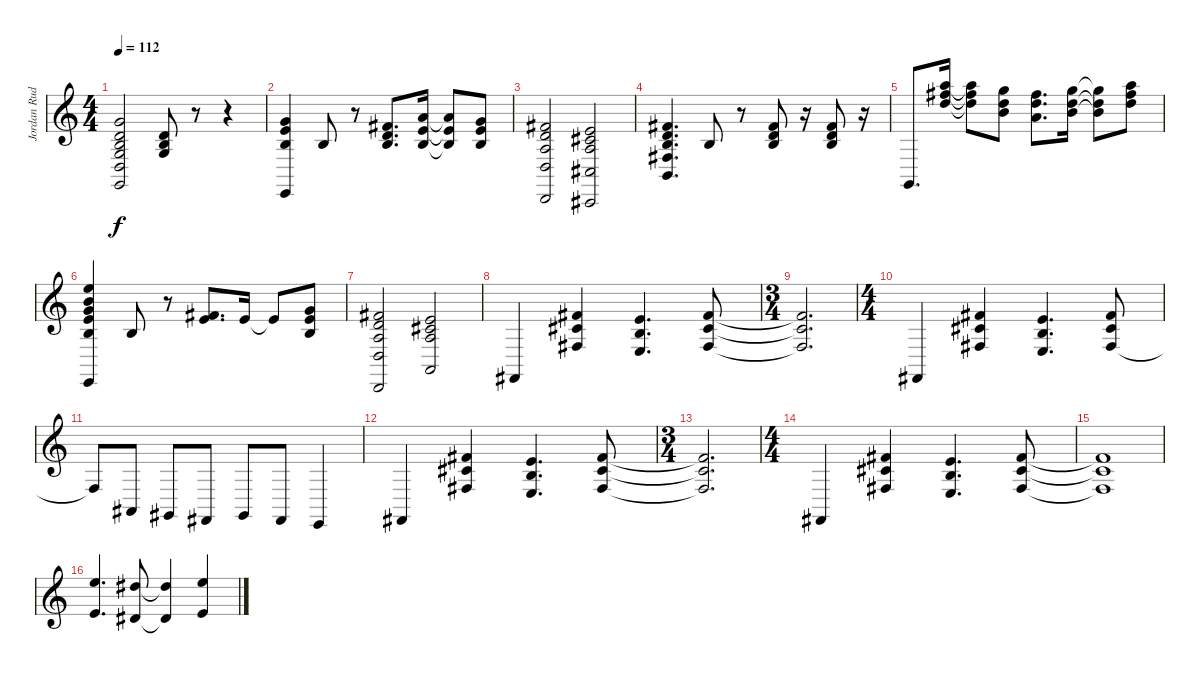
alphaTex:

\track ("Jordan Rudess" "Jordan Rud") {instrument stringensemble1}
\staff {score}
\tuning (E4 B3 G3 D3 A2 E2 B1) {hide}
\ts (4 4)
\tempo 112
\clef g2
\ks c
(3.1 3.2 4.3 5.4 5.5 3.6).2{dy f} (3.2 4.3 5.4).8 r.8 r.4 |
(3.1 5.2 4.3 5.7).4 4.3.8 r.8 (2.1 3.2 4.3).8{d} (5.1 5.2 4.3).16 (5.1{t} 5.2{t} 4.3{t}).8 (3.1 5.2 4.3).8 |
(7.2 7.3 7.4 5.5 3.7).2 (5.2 6.3 7.4 4.5 2.7).2 |
(2.1 3.2 4.3 4.4 2.5).4{d} 4.3.8 r.8 (2.1 3.2 4.3).8 r.16 (2.1 3.2 4.3).8 r.16 |
8.7.8{d} (17.1 19.2 19.3).16 (17.1{t} 19.2{t} 19.3{t}).8 (15.1 15.2 16.3).8 (14.1 15.2 14.3).8{d} (15.1 15.2 16.3).16 (15.1{t} 15.2{t} 16.3{t}).8 (17.1 19.2 19.3).8 |
(12.1 12.2 12.3 14.4 14.5 0.6).4 14.5.8 r.8 (2.1 5.2).8{d} 5.2.16 5.2{t}.8 (3.1 5.2 4.3).8 |
(7.2 7.3 7.4 5.5 3.7).2 (5.2 6.3 7.4 0.5).2 |
7.7.4{volume 16 instrument acousticgrandpiano} (11.3 11.4 9.5).4 (9.3 9.4 7.5).4{d} (11.3 11.4 9.5).8 |
\ts (3 4)
(11.3{t} 11.4{t} 9.5{t}).2{d} |
\ts (4 4)
7.7.4{volume 16 instrument acousticgrandpiano} (11.3 11.4 9.5).4 (9.3 9.4 7.5).4{d} (11.3 11.4 9.5).8 |
9.5{t}.8 6.6.8 4.6.8 2.6.8 4.6.8 2.6.8 0.6.4 |
7.7.4{volume 16 instrument acousticgrandpiano} (11.3 11.4 9.5).4 (9.3 9.4 7.5).4{d} (11.3 11.4 9.5).8 |
\ts (3 4)
(11.3{t} 11.4{t} 9.5{t}).2{d} |
\ts (4 4)
7.7.4{volume 16 instrument acousticgrandpiano} (11.3 11.4 9.5).4 (9.3 9.4 7.5).4{d} (11.3 11.4 9.5).8 |
(11.3{t} 11.4{t} 9.5{t}).1 |
(21.3 19.5).4{d instrument stringensemble1} (20.3 18.5).8 (20.3{t} 18.5{t}).4 (21.3 19.5).4
